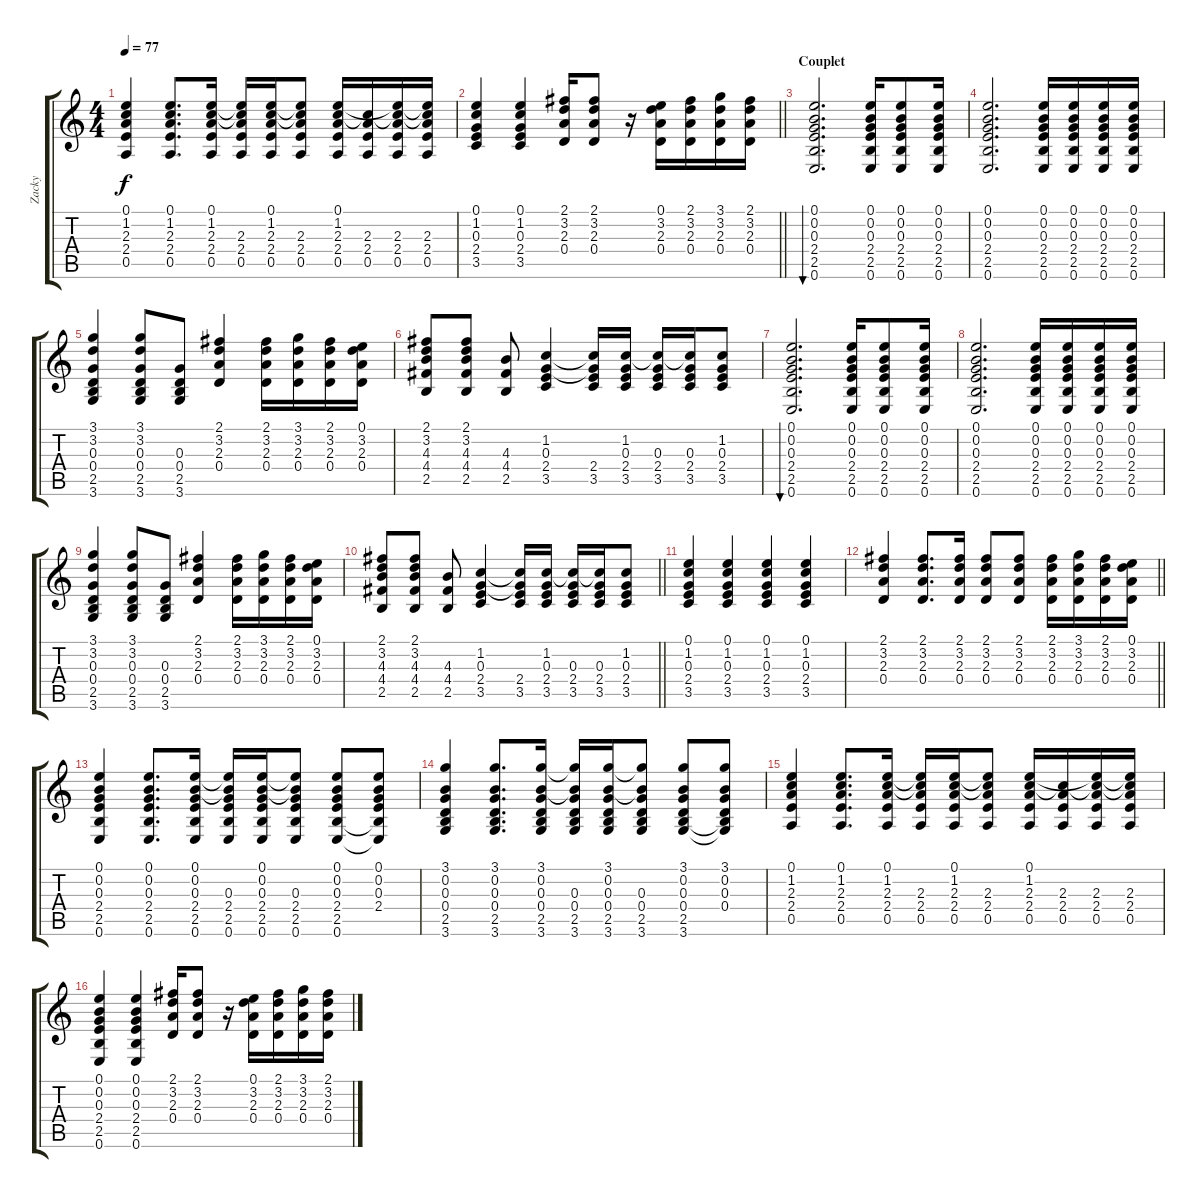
\track ("Zacky" "Zacky") {instrument acousticguitarsteel}
\staff {score tabs}
\tuning (E4 B3 G3 D3 A2 E2) {hide}
\ts (4 4)
\tempo 77
\clef g2
\ks c
(0.1 1.2 2.3 2.4 0.5).4{dy f} (0.1 1.2 2.3 2.4 0.5).8{d} (0.1 1.2 2.3 2.4 0.5).16 (0.1{t} 1.2{t} 2.3 2.4 0.5).16 (0.1 1.2 2.3 2.4 0.5).16 (0.1{t} 1.2{t} 2.3 2.4 0.5).8 (0.1 1.2 2.3 2.4 0.5).16 (1.2{t} 2.3 2.4 0.5).16 (0.1{t} 1.2{t} 2.3 2.4 0.5).16 (0.1{t} 1.2{t} 2.3 2.4 0.5).16 |
\barLineRight lightlight
(0.1 1.2 0.3 2.4 3.5).4 (0.1 1.2 0.3 2.4 3.5).4 (2.1 3.2 2.3 0.4).16 (2.1 3.2 2.3 0.4).8 r.16 (0.1 3.2 2.3 0.4).16 (2.1 3.2 2.3 0.4).16 (3.1 3.2 2.3 0.4).16 (2.1 3.2 2.3 0.4).16 |
\section ("" "Couplet")
(0.1 0.2 0.3 2.4 2.5 0.6).2{d bu 240} (0.1 0.2 0.3 2.4 2.5 0.6).16 (0.1 0.2 0.3 2.4 2.5 0.6).8 (0.1 0.2 0.3 2.4 2.5 0.6).16 |
(0.1 0.2 0.3 2.4 2.5 0.6).2{d} (0.1 0.2 0.3 2.4 2.5 0.6).16 (0.1 0.2 0.3 2.4 2.5 0.6).16 (0.1 0.2 0.3 2.4 2.5 0.6).16 (0.1 0.2 0.3 2.4 2.5 0.6).16 |
(3.1 3.2 0.3 0.4 2.5 3.6).4 (3.1 3.2 0.3 0.4 2.5 3.6).8 (0.3 0.4 2.5 3.6).8 (2.1 3.2 2.3 0.4).4 (2.1 3.2 2.3 0.4).16 (3.1 3.2 2.3 0.4).16 (2.1 3.2 2.3 0.4).16 (0.1 3.2 2.3 0.4).16 |
(2.1 3.2 4.3 4.4 2.5).8 (2.1 3.2 4.3 4.4 2.5).8 (4.3 4.4 2.5).8 (1.2 0.3 2.4 3.5).4 (1.2{t} 0.3{t} 2.4 3.5).16 (1.2 0.3 2.4 3.5).16 (1.2{t} 0.3 2.4 3.5).16 (1.2{t} 0.3 2.4 3.5).16 (1.2 0.3 2.4 3.5).8 |
(0.1 0.2 0.3 2.4 2.5 0.6).2{d bu 240} (0.1 0.2 0.3 2.4 2.5 0.6).16 (0.1 0.2 0.3 2.4 2.5 0.6).8 (0.1 0.2 0.3 2.4 2.5 0.6).16 |
(0.1 0.2 0.3 2.4 2.5 0.6).2{d} (0.1 0.2 0.3 2.4 2.5 0.6).16 (0.1 0.2 0.3 2.4 2.5 0.6).16 (0.1 0.2 0.3 2.4 2.5 0.6).16 (0.1 0.2 0.3 2.4 2.5 0.6).16 |
(3.1 3.2 0.3 0.4 2.5 3.6).4 (3.1 3.2 0.3 0.4 2.5 3.6).8 (0.3 0.4 2.5 3.6).8 (2.1 3.2 2.3 0.4).4 (2.1 3.2 2.3 0.4).16 (3.1 3.2 2.3 0.4).16 (2.1 3.2 2.3 0.4).16 (0.1 3.2 2.3 0.4).16 |
\barLineRight lightlight
(2.1 3.2 4.3 4.4 2.5).8 (2.1 3.2 4.3 4.4 2.5).8 (4.3 4.4 2.5).8 (1.2 0.3 2.4 3.5).4 (1.2{t} 0.3{t} 2.4 3.5).16 (1.2 0.3 2.4 3.5).16 (1.2{t} 0.3 2.4 3.5).16 (1.2{t} 0.3 2.4 3.5).16 (1.2 0.3 2.4 3.5).8 |
(0.1 1.2 0.3 2.4 3.5).4 (0.1 1.2 0.3 2.4 3.5).4 (0.1 1.2 0.3 2.4 3.5).4 (0.1 1.2 0.3 2.4 3.5).4 |
\barLineRight lightlight
(2.1 3.2 2.3 0.4).4 (2.1 3.2 2.3 0.4).8{d} (2.1 3.2 2.3 0.4).16 (2.1 3.2 2.3 0.4).8 (2.1 3.2 2.3 0.4).8 (2.1 3.2 2.3 0.4).16 (3.1 3.2 2.3 0.4).16 (2.1 3.2 2.3 0.4).16 (0.1 3.2 2.3 0.4).16 |
(0.1 0.2 0.3 2.4 2.5 0.6).4 (0.1 0.2 0.3 2.4 2.5 0.6).8{d} (0.1 0.2 0.3 2.4 2.5 0.6).16 (0.1{t} 0.2{t} 0.3 2.4 2.5 0.6).16 (0.1 0.2 0.3 2.4 2.5 0.6).16 (0.1{t} 0.2{t} 0.3 2.4 2.5 0.6).8 (0.1 0.2 0.3 2.4 2.5 0.6).8 (0.1 0.2 0.3 2.4 2.5{t} 0.6{t}).8 |
(3.1 0.2 0.3 0.4 2.5 3.6).4 (3.1 0.2 0.3 0.4 2.5 3.6).8{d} (3.1 0.2 0.3 0.4 2.5 3.6).16 (3.1{t} 0.2{t} 0.3 0.4 2.5 3.6).16 (3.1 0.2 0.3 0.4 2.5 3.6).16 (3.1{t} 0.2{t} 0.3 0.4 2.5 3.6).8 (3.1 0.2 0.3 0.4 2.5 3.6).8 (3.1 0.2 0.3 0.4 2.5{t} 3.6{t}).8 |
(0.1 1.2 2.3 2.4 0.5).4 (0.1 1.2 2.3 2.4 0.5).8{d} (0.1 1.2 2.3 2.4 0.5).16 (0.1{t} 1.2{t} 2.3 2.4 0.5).16 (0.1 1.2 2.3 2.4 0.5).16 (0.1{t} 1.2{t} 2.3 2.4 0.5).8 (0.1 1.2 2.3 2.4 0.5).16 (1.2{t} 2.3 2.4 0.5).16 (0.1{t} 1.2{t} 2.3 2.4 0.5).16 (0.1{t} 1.2{t} 2.3 2.4 0.5).16 |
(0.1 0.2 0.3 2.4 2.5 0.6).4 (0.1 0.2 0.3 2.4 2.5 0.6).4 (2.1 3.2 2.3 0.4).16 (2.1 3.2 2.3 0.4).8 r.16 (0.1 3.2 2.3 0.4).16 (2.1 3.2 2.3 0.4).16 (3.1 3.2 2.3 0.4).16 (2.1 3.2 2.3 0.4).16
